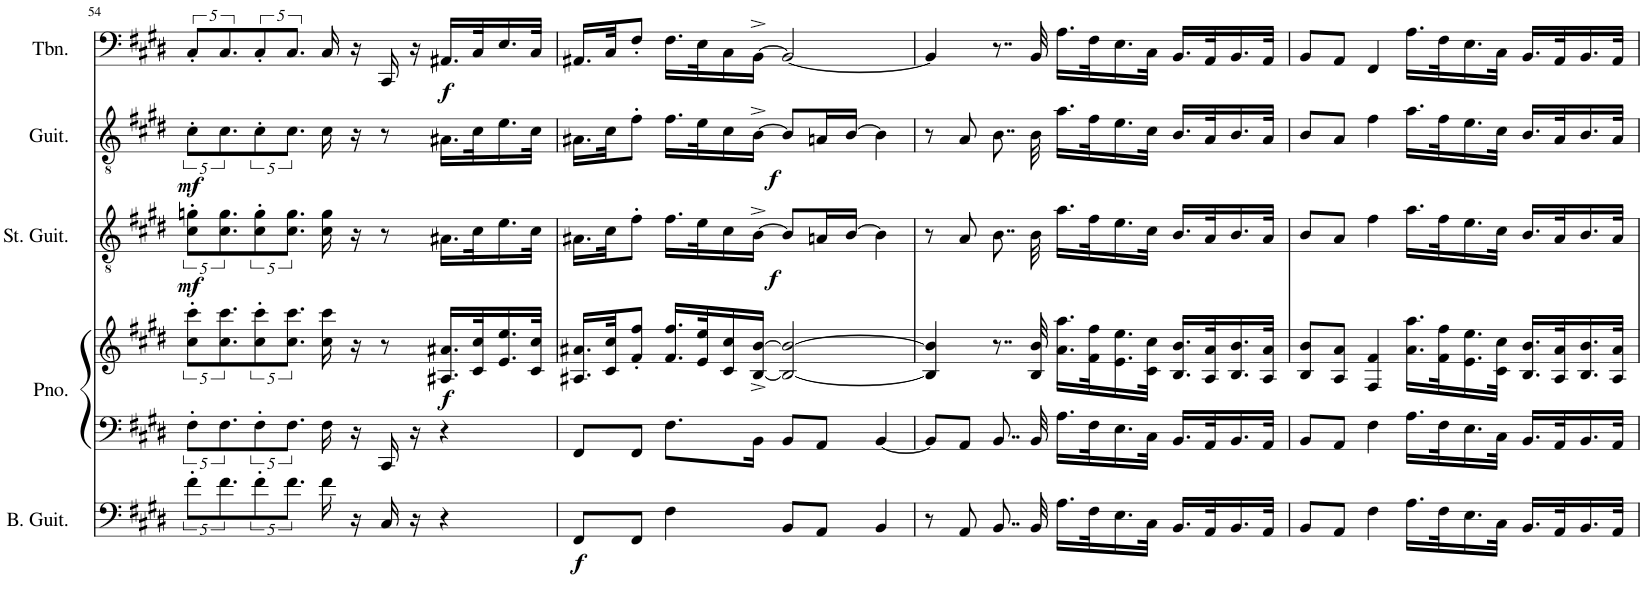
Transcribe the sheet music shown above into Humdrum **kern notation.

**kern	**dynam	**kern	**kern	**dynam	**kern	**dynam	**kern	**dynam	**kern	**dynam
*part5	*part5	*part4	*part4	*part4	*part3	*part3	*part2	*part2	*part1	*part1
*staff6	*staff6	*staff5	*staff4	*staff4/5	*staff3	*staff3	*staff2	*staff2	*staff1	*staff1
*I"Bass Guitar	*	*I"Piano	*	*	*I"Stunt Guitar	*	*I"Guitar	*	*I"Trombone	*
*I'B. Guit.	*	*I'Pno.	*	*	*I'St. Guit.	*	*I'Guit.	*	*I'Tbn.	*
!!LO:PB:g=z
*clefF4	*	*clefF4	*clefG2	*	*clefGv2	*	*clefGv2	*	*clefF4	*
*Trd7c12	*	*	*	*	*	*	*	*	*	*
*k[f#c#g#d#]	*	*k[f#c#g#d#]	*k[f#c#g#d#]	*	*k[f#c#g#d#]	*	*k[f#c#g#d#]	*	*k[f#c#g#d#]	*
*M4/4	*	*M4/4	*M4/4	*	*M4/4	*	*M4/4	*	*M4/4	*
=54	=54	=54	=54	=54	=54	=54	=54	=54	=54	=54
!	!	!	!	!	!	!LO:DY:b	!	!LO:DY:b	!	!
10f#'\L	.	10F#'\L	10cc#\' 10ccc#\'L	.	10c#\' 10gn\'L	mf	10c#'\L	mf	10C#'/L	.
10.f#\	.	10.F#\	10.cc#\ 10.ccc#\	.	10.c#\ 10.g\	.	10.c#\	.	10.C#/	.
10f#'\	.	10F#'\	10cc#\' 10ccc#\'	.	10c#\' 10g\'	.	10c#'\	.	10C#'/	.
10.f#\J	.	10.F#\J	10.cc#\ 10.ccc#\J	.	10.c#\ 10.g\J	.	10.c#\J	.	10.C#/J	.
16f#\	.	16F#\	16cc#\ 16ccc#\	.	16c#\ 16g\	.	16c#\	.	16C#/	.
16r	.	16r	16r	.	16r	.	16r	.	16r	.
16C#/	.	16CC#/	8r	.	8r	.	8r	.	16CC#/	.
16r	.	16r	.	.	.	.	.	.	16r	.
!	!	!	!	!LO:DY:b	!	!	!	!	!	!LO:DY:b
4r	.	4r	16.A#X/ 16.a#X/LL	f	16.A#X\LL	.	16.A#X\LL	.	16.AA#X/LL	f
.	.	.	32c#/ 32cc#/K	.	32c#\K	.	32c#\K	.	32C#/K	.
.	.	.	16.e/ 16.ee/	.	16.e\	.	16.e\	.	16.E/	.
.	.	.	32c#/ 32cc#/JJk	.	32c#\JJk	.	32c#\JJk	.	32C#/JJk	.
=55	=55	=55	=55	=55	=55	=55	=55	=55	=55	=55
!	!LO:DY:b	!	!	!	!	!	!	!	!	!
*	*	*	*	*	*^	*	*^	*	*	*
8FF#/L	f	8FF#/L	16.A#X/ 16.a#X/LL	.	16.A#X\LL	4...ryy	.	16.A#X\LL	4...ryy	.	16.AA#X/LL	.
.	.	.	32c#/ 32cc#/JK	.	32c#\JK	.	.	32c#\JK	.	.	32C#/JK	.
8FF#/J	.	8FF#/J	8f#/' 8ff#/'J	.	8f#'\J	.	.	8f#'\J	.	.	8F#'/J	.
4F#\	.	8.F#\L	16.f#/ 16.ff#/LL	.	16.f#\LL	.	.	16.f#\LL	.	.	16.F#\LL	.
.	.	.	32e/ 32ee/K	.	32e\K	.	.	32e\K	.	.	32E\K	.
.	.	.	16c#/ 16cc#/	.	16c#\	.	.	16c#\	.	.	16C#\	.
.	.	16BB\Jk	[16B/^ [>16b/^JJ	.	[16B^\JJ	.	.	[16B^\JJ	.	.	[16BB^\JJ	.
!	!	!	!	!	!	!	!LO:DY:b	!	!	!LO:DY:b	!	!
.	.	.	.	.	.	2ryy	f	.	2ryy	f	.	.
8BB/L	.	8BB/L	2B/_ 2b/_	.	8B/L]	.	.	8B/L]	.	.	2BB/_	.
8AA/J	.	8AA/J	.	.	16An/L	.	.	16An/L	.	.	.	.
.	.	.	.	.	[16B/JJ	.	.	[16B/JJ	.	.	.	.
4BB/	.	[4BB/	.	.	4B\]	.	.	4B\]	.	.	.	.
.	.	.	.	.	.	32ryy	.	.	32ryy	.	.	.
*	*	*	*	*	*v	*v	*	*	*	*	*	*
*	*	*	*	*	*	*	*v	*v	*	*	*
=56	=56	=56	=56	=56	=56	=56	=56	=56	=56	=56
8r	.	8BB/L]	4B/] 4b/]	.	8r	.	8r	.	4BB/]	.
8AA/	.	8AA/J	.	.	8A/	.	8A/	.	.	.
8..BB/	.	8..BB/	8..r	.	8..B\	.	8..B\	.	8..r	.
32BB/	.	32BB/	32B/ 32b/	.	32B\	.	32B\	.	32BB/	.
16.A\LL	.	16.A\LL	16.a\ 16.aa\LL	.	16.a\LL	.	16.a\LL	.	16.A\LL	.
32F#\K	.	32F#\K	32f#\ 32ff#\K	.	32f#\K	.	32f#\K	.	32F#\K	.
16.E\	.	16.E\	16.e\ 16.ee\	.	16.e\	.	16.e\	.	16.E\	.
32C#\JJk	.	32C#\JJk	32c#\ 32cc#\JJk	.	32c#\JJk	.	32c#\JJk	.	32C#\JJk	.
16.BB/LL	.	16.BB/LL	16.B/ 16.b/LL	.	16.B/LL	.	16.B/LL	.	16.BB/LL	.
32AA/K	.	32AA/K	32A/ 32a/K	.	32A/K	.	32A/K	.	32AA/K	.
16.BB/	.	16.BB/	16.B/ 16.b/	.	16.B/	.	16.B/	.	16.BB/	.
32AA/JJk	.	32AA/JJk	32A/ 32a/JJk	.	32A/JJk	.	32A/JJk	.	32AA/JJk	.
=57	=57	=57	=57	=57	=57	=57	=57	=57	=57	=57
8BB/L	.	8BB/L	8B/ 8b/L	.	8B/L	.	8B/L	.	8BB/L	.
8AA/J	.	8AA/J	8A/ 8a/J	.	8A/J	.	8A/J	.	8AA/J	.
4F#\	.	4F#\	4F#/ 4f#/	.	4f#\	.	4f#\	.	4FF#/	.
16.A\LL	.	16.A\LL	16.a\ 16.aa\LL	.	16.a\LL	.	16.a\LL	.	16.A\LL	.
32F#\K	.	32F#\K	32f#\ 32ff#\K	.	32f#\K	.	32f#\K	.	32F#\K	.
16.E\	.	16.E\	16.e\ 16.ee\	.	16.e\	.	16.e\	.	16.E\	.
32C#\JJk	.	32C#\JJk	32c#\ 32cc#\JJk	.	32c#\JJk	.	32c#\JJk	.	32C#\JJk	.
16.BB/LL	.	16.BB/LL	16.B/ 16.b/LL	.	16.B/LL	.	16.B/LL	.	16.BB/LL	.
32AA/K	.	32AA/K	32A/ 32a/K	.	32A/K	.	32A/K	.	32AA/K	.
16.BB/	.	16.BB/	16.B/ 16.b/	.	16.B/	.	16.B/	.	16.BB/	.
32AA/JJk	.	32AA/JJk	32A/ 32a/JJk	.	32A/JJk	.	32A/JJk	.	32AA/JJk	.
=	=	=	=	=	=	=	=	=	=	=
*-	*-	*-	*-	*-	*-	*-	*-	*-	*-	*-
